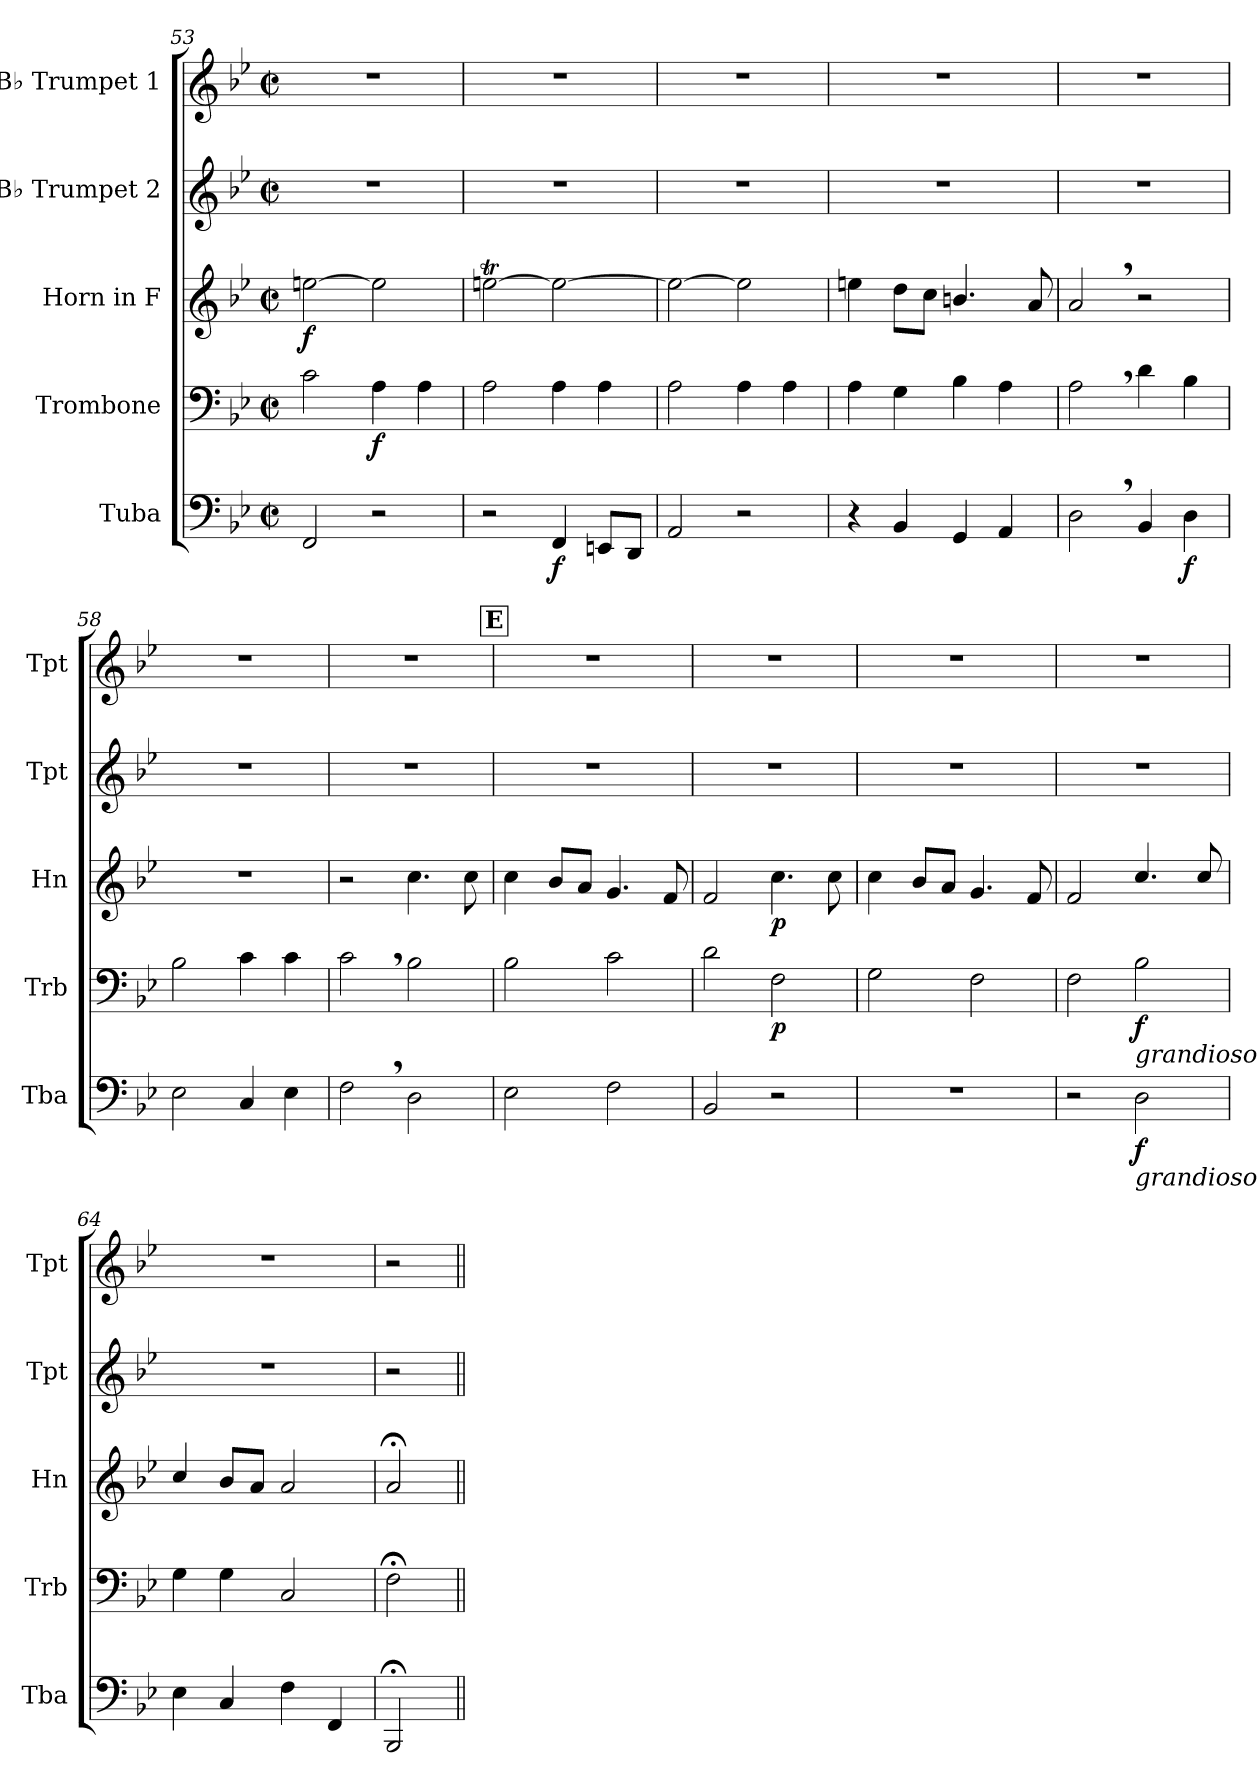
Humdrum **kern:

**kern	**dynam	**kern	**dynam	**kern	**dynam	**kern	**kern
*part5	*part5	*part4	*part4	*part3	*part3	*part2	*part1
*staff5	*staff5	*staff4	*staff4	*staff3	*staff3	*staff2	*staff1
*I"Tuba	*	*I"Trombone	*	*I"Horn in F	*	*I"B♭ Trumpet 2	*I"B♭ Trumpet 1
*I'Tba	*	*I'Trb	*	*I'Hn	*	*I'Tpt	*I'Tpt
*clefF4	*	*clefF4	*	*clefG2	*	*clefG2	*clefG2
*	*	*	*	*ITrd4c7	*	*ITrd1c2	*ITrd1c2
*k[b-e-]	*	*k[b-e-]	*	*k[b-e-a-]	*	*k[b-e-a-d-]	*k[b-e-a-d-]
*M2/2	*	*M2/2	*	*M2/2	*	*M2/2	*M2/2
*met(c|)	*	*met(c|)	*	*met(c|)	*	*met(c|)	*met(c|)
=53	=53	=53	=53	=53	=53	=53	=53
!	!	!	!	!	!LO:DY:b	!	!
2FF/	.	2c\	.	[2an\	f	1r	1r
!	!	!	!LO:DY:b	!	!	!	!
2r	.	4A\	f	2a\]	.	.	.
.	.	4A\	.	.	.	.	.
=54	=54	=54	=54	=54	=54	=54	=54
2r	.	2A\	.	[2ant\	.	1r	1r
!	!LO:DY:b	!	!	!	!	!	!
4FF/	f	4A\	.	2a\_	.	.	.
8EEn/L	.	4A\	.	.	.	.	.
8DD/J	.	.	.	.	.	.	.
=55	=55	=55	=55	=55	=55	=55	=55
2AA/	.	2A\	.	2a\_	.	1r	1r
2r	.	4A\	.	2a\]	.	.	.
.	.	4A\	.	.	.	.	.
=56	=56	=56	=56	=56	=56	=56	=56
4r	.	4A\	.	4an\	.	1r	1r
4BB-/	.	4G\	.	8g\L	.	.	.
.	.	.	.	8f\J	.	.	.
4GG/	.	4B-\	.	4.en/	.	.	.
4AA/	.	4A\	.	.	.	.	.
.	.	.	.	8d/	.	.	.
=57	=57	=57	=57	=57	=57	=57	=57
2D,\	.	2A,\	.	2d,/	.	1r	1r
4BB-/	.	4d\	.	2r	.	.	.
!	!LO:DY:b	!	!	!	!	!	!
4D\	f	4B-\	.	.	.	.	.
=58	=58	=58	=58	=58	=58	=58	=58
2E-\	.	2B-\	.	1r	.	1r	1r
4C/	.	4c\	.	.	.	.	.
4E-\	.	4c\	.	.	.	.	.
=59	=59	=59	=59	=59	=59	=59	=59
2F,\	.	2c,\	.	2r	.	1r	1r
2D\	.	2B-\	.	4.f\	.	.	.
.	.	.	.	8f\	.	.	.
!!LO:REH:place=s1:a:B:fs=14:t=E
=60	=60	=60	=60	=60	=60	=60	=60
2E-\	.	2B-\	.	4f\	.	1r	1r
.	.	.	.	8e-/L	.	.	.
.	.	.	.	8d/J	.	.	.
2F\	.	2c\	.	4.c/	.	.	.
.	.	.	.	8B-/	.	.	.
!!LO:PB:g=z
=61	=61	=61	=61	=61	=61	=61	=61
2BB-/	.	2d\	.	2B-/	.	1r	1r
!	!	!	!LO:DY:b	!	!LO:DY:b	!	!
2r	.	2F\	p	4.f\	p	.	.
.	.	.	.	8f\	.	.	.
=62	=62	=62	=62	=62	=62	=62	=62
1r	.	2G\	.	4f\	.	1r	1r
.	.	.	.	8e-/L	.	.	.
.	.	.	.	8d/J	.	.	.
.	.	2F\	.	4.c/	.	.	.
.	.	.	.	8B-/	.	.	.
=63	=63	=63	=63	=63	=63	=63	=63
2r	.	2F\	.	2B-/	.	1r	1r
!	!	!LO:TX:b:i:t=grandioso	!	!	!	!	!
!LO:TX:b:i:t=grandioso	!	!	!	!	!	!	!
!	!LO:DY:b	!	!LO:DY:b	!	!	!	!
2D\	f	2B-\	f	4.f/	.	.	.
.	.	.	.	8f/	.	.	.
=64	=64	=64	=64	=64	=64	=64	=64
4E-\	.	4G\	.	4f/	.	1r	1r
4C/	.	4G\	.	8e-/L	.	.	.
.	.	.	.	8d/J	.	.	.
4F\	.	2C/	.	2d/	.	.	.
4FF/	.	.	.	.	.	.	.
=65	=65	=65	=65	=65	=65	=65	=65
2BBB-;</	.	2F;<\	.	2d;</	.	2r	2r
=||	=||	=||	=||	=||	=||	=||	=||
*-	*-	*-	*-	*-	*-	*-	*-
